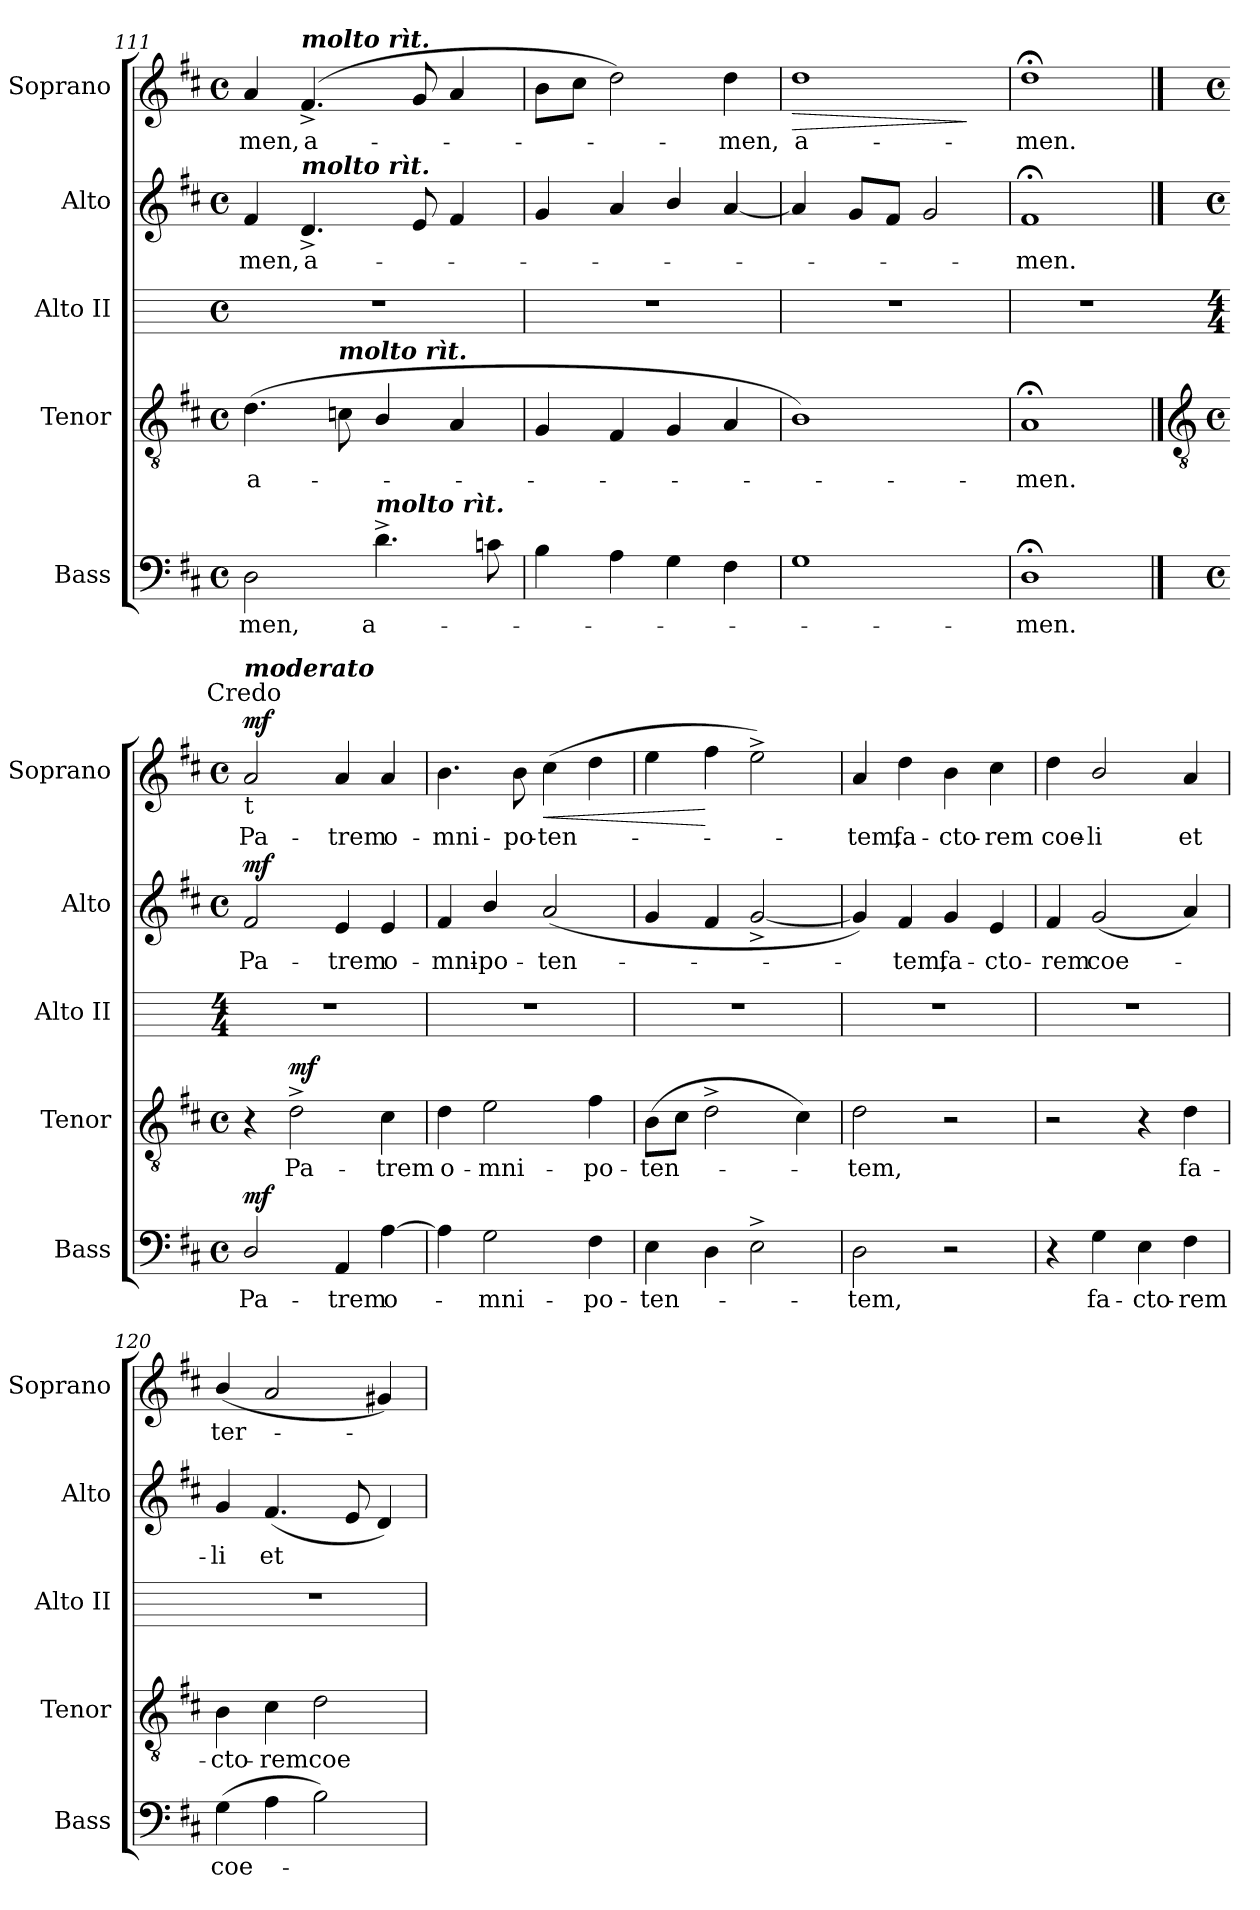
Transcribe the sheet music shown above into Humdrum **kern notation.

**kern	**text	**dynam	**kern	**text	**dynam	**kern	**kern	**text	**dynam	**kern	**text	**dynam
*part5	*part5	*part5	*part4	*part4	*part4	*part3	*part2	*part2	*part2	*part1	*part1	*part1
*staff5	*staff5	*staff5	*staff4	*staff4	*staff4	*staff3	*staff2	*staff2	*staff2	*staff1	*staff1	*staff1
*I"Bass	*	*	*I"Tenor	*	*	*I"Alto II	*I"Alto	*	*	*I"Soprano	*	*
*I'Bass	*	*	*I'Tenor	*	*	*I'Alto II	*I'Alto	*	*	*I'Soprano	*	*
*clefF4	*	*	*clefGv2	*	*	*	*clefG2	*	*	*clefG2	*	*
*k[f#c#]	*	*	*k[f#c#]	*	*	*	*k[f#c#]	*	*	*k[f#c#]	*	*
*D:	*	*	*D:	*	*	*	*D:	*	*	*D:	*	*
*M4/4	*	*	*M4/4	*	*	*M4/4	*M4/4	*	*	*M4/4	*	*
*met(c)	*	*	*met(c)	*	*	*met(c)	*met(c)	*	*	*met(c)	*	*
=111	=111	=111	=111	=111	=111	=111	=111	=111	=111	=111	=111	=111
!	!LO:LY:b	!	!	!LO:LY:b	!	!	!	!LO:LY:b	!	!	!LO:LY:b	!
2D	-men,	.	(>4.d	a-	.	1r	4f#	-men,	.	4a	-men,	.
!	!	!	!	!	!	!	!	!	!	!LO:TX:a:Bi:t=molto rìt.	!	!
!	!	!	!	!	!	!	!LO:TX:a:Bi:t=molto rìt.	!	!	!	!	!
!	!	!	!	!	!	!	!	!LO:LY:b	!	!	!LO:LY:b	!
.	.	.	.	.	.	.	4.d^	a-	.	(>4.f#^	a-	.
!	!	!	!LO:TX:a:Bi:t=molto rìt.	!	!	!	!	!	!	!	!	!
.	.	.	8cn	.	.	.	.	.	.	.	.	.
!LO:TX:a:Bi:t=molto rìt.	!	!	!	!	!	!	!	!	!	!	!	!
!	!LO:LY:b	!	!	!	!	!	!	!	!	!	!	!
4.d^	a-	.	4B/	.	.	.	.	.	.	.	.	.
.	.	.	.	.	.	.	8e	.	.	8g	.	.
.	.	.	4A	.	.	.	4f#	.	.	4a	.	.
8cn	.	.	.	.	.	.	.	.	.	.	.	.
=112	=112	=112	=112	=112	=112	=112	=112	=112	=112	=112	=112	=112
4B	.	.	4G	.	.	1r	4g	.	.	8bL	.	.
.	.	.	.	.	.	.	.	.	.	8cc#J	.	.
4A	.	.	4F#	.	.	.	4a	.	.	2dd)	.	.
4G	.	.	4G	.	.	.	4b/	.	.	.	.	.
!	!	!	!	!	!	!	!	!	!	!	!LO:LY:b	!
4F#	.	.	4A	.	.	.	[4a	.	.	4dd	men,	.
=113	=113	=113	=113	=113	=113	=113	=113	=113	=113	=113	=113	=113
!	!	!	!	!	!	!	!	!	!	!	!LO:LY:b	!LO:HP:b
1G	.	.	1B)	.	.	1r	4a]	.	.	1dd	a-	>
.	.	.	.	.	.	.	8gL	.	.	.	.	.
.	.	.	.	.	.	.	8f#J	.	.	.	.	.
.	.	.	.	.	.	.	2g	.	.	.	.	.
.	.	.	.	.	.	.	.	.	.	.	.	]
=114	=114	=114	=114	=114	=114	=114	=114	=114	=114	=114	=114	=114
!	!LO:LY:b	!	!	!LO:LY:b	!	!	!	!LO:LY:b	!	!	!LO:LY:b	!
1D;<	men.	.	1A;<	men.	.	1r	1f#;<	men.	.	1dd;<	-men.	.
!!LO:LB:g=z
==115	==115	==115	==115	==115	==115	=115	==115	==115	==115	==115	==115	==115
*	*	*	*clefGv2	*	*	*	*	*	*	*	*	*
*M4/4	*	*	*M4/4	*	*	*M4/4	*M4/4	*	*	*M4/4	*	*
*met(c)	*	*	*met(c)	*	*	*	*met(c)	*	*	*met(c)	*	*
*	*	*	*	*	*	*	*	*	*	*MM72	*	*
!	!	!	!	!	!	!	!	!	!	!LO:TX:b:t=t	!	!
!	!	!	!	!	!	!	!	!	!	!LO:TX:a:cj:t=Credo	!	!
!	!	!	!	!	!	!	!	!	!	!LO:TX:a:Bi:t=moderato	!	!
!	!LO:LY:b	!LO:DY:b	!	!	!	!	!	!LO:LY:b	!LO:DY:b	!	!LO:LY:b	!LO:DY:b
2D/	Pa-	mf	4r	.	.	1r	2f#	Pa-	mf	2a	Pa-	mf
!	!	!	!	!LO:LY:b	!LO:DY:b	!	!	!	!	!	!	!
.	.	.	2d^	Pa-	mf	.	.	.	.	.	.	.
!	!LO:LY:b	!	!	!	!	!	!	!LO:LY:b	!	!	!LO:LY:b	!
4AA	-trem	.	.	.	.	.	4e	-trem	.	4a	-trem	.
!	!LO:LY:b	!	!	!LO:LY:b	!	!	!	!LO:LY:b	!	!	!LO:LY:b	!
[4A	o-	.	4c#	-trem	.	.	4e	o-	.	4a	o-	.
=116	=116	=116	=116	=116	=116	=116	=116	=116	=116	=116	=116	=116
!	!	!	!	!LO:LY:b	!	!	!	!LO:LY:b	!	!	!LO:LY:b	!
4A]	.	.	4d	o-	.	1r	4f#	-mni-	.	4.b	-mni-	.
!	!LO:LY:b	!	!	!LO:LY:b	!	!	!	!LO:LY:b	!	!	!	!
2G	mni-	.	2e	-mni-	.	.	4b/	-po-	.	.	.	.
!	!	!	!	!	!	!	!	!	!	!	!LO:LY:b	!
.	.	.	.	.	.	.	.	.	.	8b	-po-	.
!	!	!	!	!	!	!	!	!LO:LY:b	!	!	!LO:LY:b	!LO:HP:b
.	.	.	.	.	.	.	(<2a	-ten-	.	(>4cc#	-ten-	<
!	!LO:LY:b	!	!	!LO:LY:b	!	!	!	!	!	!	!	!
4F#	-po-	.	4f#	-po-	.	.	.	.	.	4dd	.	.
=117	=117	=117	=117	=117	=117	=117	=117	=117	=117	=117	=117	=117
!	!LO:LY:b	!	!	!LO:LY:b	!	!	!	!	!	!	!	!
4E	-ten-	.	(>8BL	-ten-	.	1r	4g	.	.	4ee	.	.
.	.	.	8c#J	.	.	.	.	.	.	.	.	.
4D	.	.	2d^	.	.	.	4f#	.	.	4ff#	.	[
2E^	.	.	.	.	.	.	[2g^	.	.	2ee^)	.	.
.	.	.	4c#)	.	.	.	.	.	.	.	.	.
=118	=118	=118	=118	=118	=118	=118	=118	=118	=118	=118	=118	=118
!	!LO:LY:b	!	!	!LO:LY:b	!	!	!	!	!	!	!LO:LY:b	!
2D	tem,	.	2d	tem,	.	1r	4g])	.	.	4a	tem,	.
!	!	!	!	!	!	!	!	!LO:LY:b	!	!	!LO:LY:b	!
.	.	.	.	.	.	.	4f#	tem,	.	4dd	fa-	.
!	!	!	!	!	!	!	!	!LO:LY:b	!	!	!LO:LY:b	!
2r	.	.	2r	.	.	.	4g	fa-	.	4b	-cto-	.
!	!	!	!	!	!	!	!	!LO:LY:b	!	!	!LO:LY:b	!
.	.	.	.	.	.	.	4e	-cto-	.	4cc#	-rem	.
=119	=119	=119	=119	=119	=119	=119	=119	=119	=119	=119	=119	=119
!	!	!	!	!	!	!	!	!LO:LY:b	!	!	!LO:LY:b	!
4r	.	.	2r	.	.	1r	4f#	-rem	.	4dd	coe-	.
!	!LO:LY:b	!	!	!	!	!	!	!LO:LY:b	!	!	!LO:LY:b	!
4G	fa-	.	.	.	.	.	(<2g	coe-	.	2b/	-li	.
!	!LO:LY:b	!	!	!	!	!	!	!	!	!	!	!
4E	-cto-	.	4r	.	.	.	.	.	.	.	.	.
!	!LO:LY:b	!	!	!LO:LY:b	!	!	!	!	!	!	!LO:LY:b	!
4F#	-rem	.	4d	fa-	.	.	4a)	.	.	4a	et	.
=120	=120	=120	=120	=120	=120	=120	=120	=120	=120	=120	=120	=120
!	!LO:LY:b	!	!	!LO:LY:b	!	!	!	!LO:LY:b	!	!	!LO:LY:b	!
(>4G	coe-	.	4B	-cto-	.	1r	4g	li	.	(<4b/	ter-	.
!	!	!	!	!LO:LY:b	!	!	!	!LO:LY:b	!	!	!	!
4A	.	.	4c#	-rem	.	.	(<4.f#	et	.	2a	.	.
!	!	!	!	!LO:LY:b	!	!	!	!	!	!	!	!
2B)	.	.	2d	coe-	.	.	.	.	.	.	.	.
.	.	.	.	.	.	.	8e	.	.	.	.	.
.	.	.	.	.	.	.	4d)	.	.	4g#X)	.	.
=	=	=	=	=	=	=	=	=	=	=	=	=
*-	*-	*-	*-	*-	*-	*-	*-	*-	*-	*-	*-	*-
